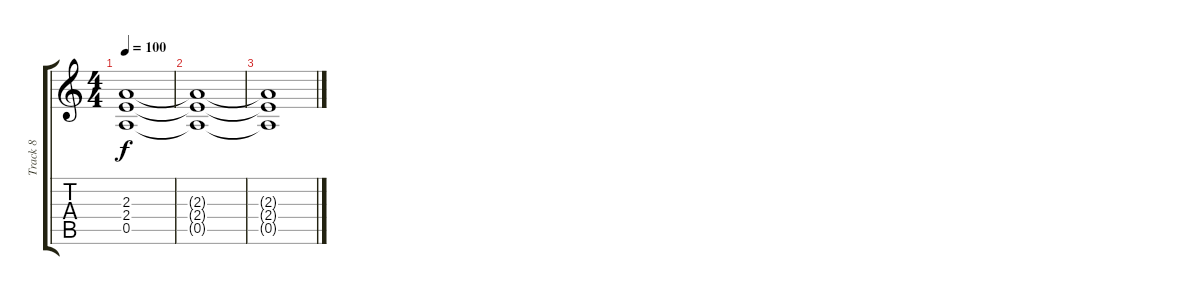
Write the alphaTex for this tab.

\track ("Track 8" "Track 8") {instrument overdrivenguitar}
\staff {score tabs}
\tuning (E4 B3 G3 D3 A2 E2) {hide}
\ts (4 4)
\tempo 100
\clef g2
\ks c
(2.3 2.4 0.5).1{dy f} |
(2.3{t} 2.4{t} 0.5{t}).1 |
(2.3{t} 2.4{t} 0.5{t}).1
